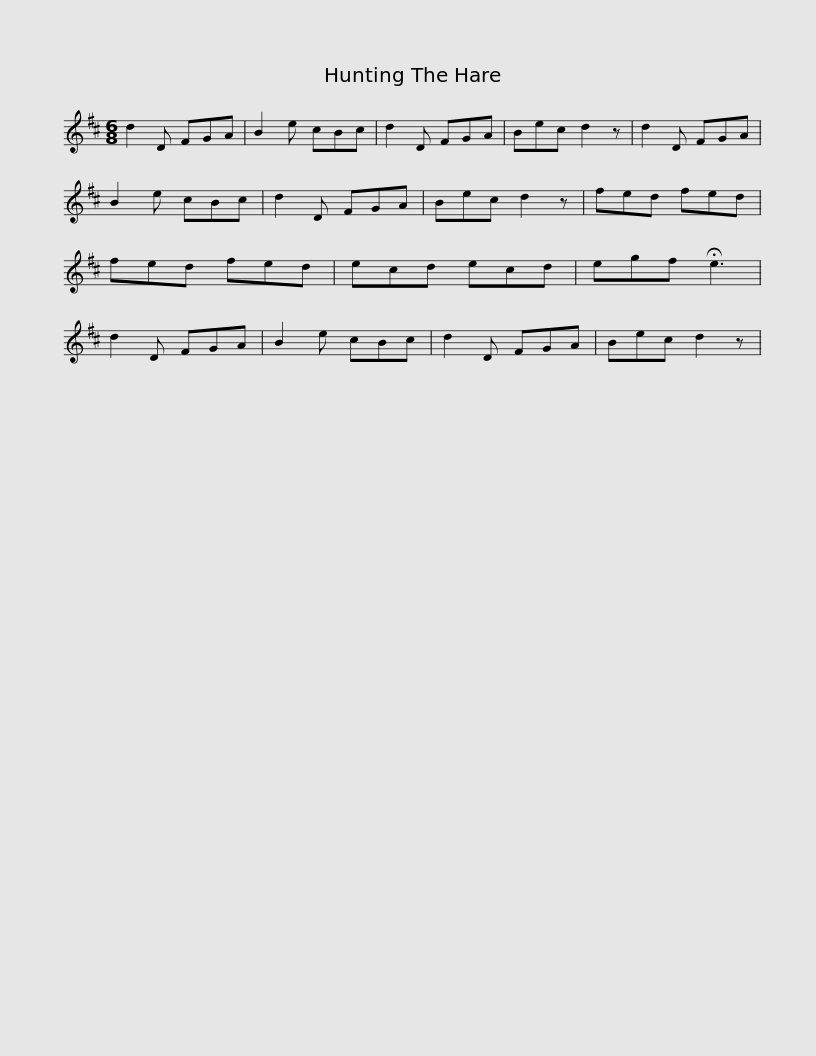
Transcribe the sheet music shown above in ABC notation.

X:1
L:1/8
M:6/8
I:linebreak $
K:D
V:1 treble
V:1
 d2 D FGA | B2 e cBc | d2 D FGA | Bec d2 z | d2 D FGA | %5
 B2 e cBc | d2 D FGA | Bec d2 z |$ fed fed | fed fed | %10
 ecd ecd | egf !fermata!e3 | d2 D FGA | B2 e cBc | d2 D FGA | %15
 Bec d2 z | %16
